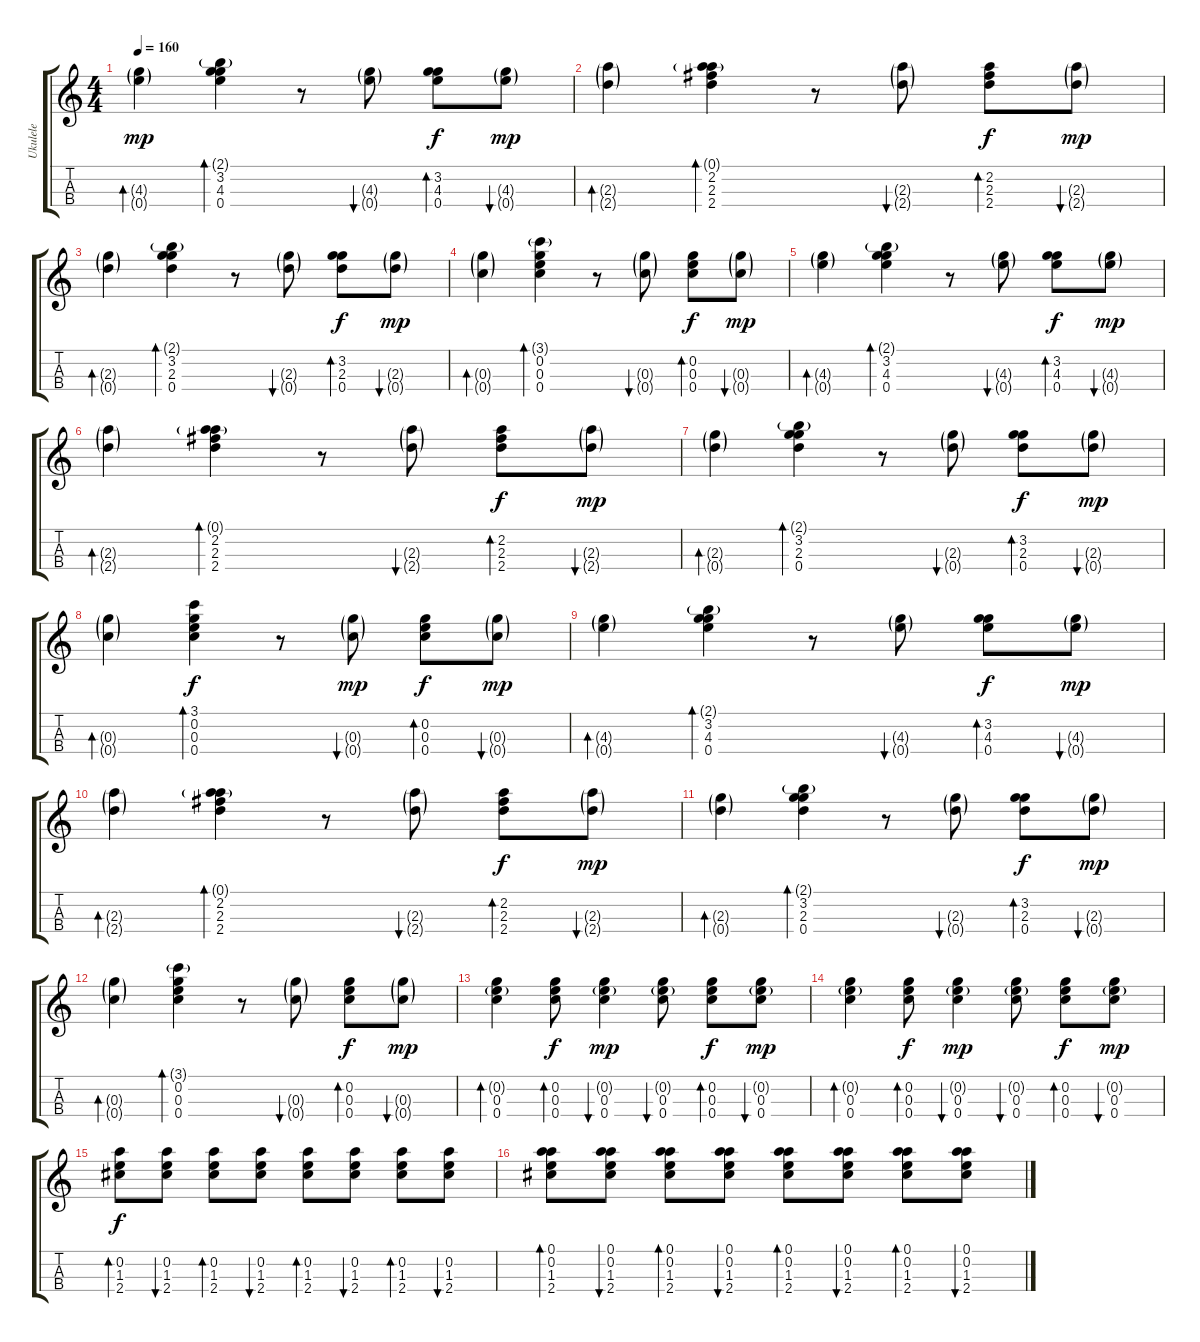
\track ("Ukulele" "Ukulele") {instrument acousticguitarnylon}
\staff {score tabs}
\tuning (A4 E4 C4 G4) {hide}
\ts (4 4)
\tempo 160
\clef g2
\ks c
(4.3{g} 0.4{g}).4{bd 60 dy mp} (2.1{g} 3.2 4.3 0.4).4{bd 60} r.8 (4.3{g} 0.4{g}).8{bu 60} (3.2 4.3 0.4).8{bd 60 dy f} (4.3{g} 0.4{g}).8{bu 60 dy mp} |
(2.3{g} 2.4{g}).4{bd 60} (0.1{g} 2.2 2.3 2.4).4{bd 60} r.8 (2.3{g} 2.4{g}).8{bu 60} (2.2 2.3 2.4).8{bd 60 dy f} (2.3{g} 2.4{g}).8{bu 60 dy mp} |
(2.3{g} 0.4{g}).4{bd 60} (2.1{g} 3.2 2.3 0.4).4{bd 60} r.8 (2.3{g} 0.4{g}).8{bu 60} (3.2 2.3 0.4).8{bd 60 dy f} (2.3{g} 0.4{g}).8{bu 60 dy mp} |
(0.3{g} 0.4{g}).4{bd 60} (3.1{g} 0.2 0.3 0.4).4{bd 60} r.8 (0.3{g} 0.4{g}).8{bu 60} (0.2 0.3 0.4).8{bd 60 dy f} (0.3{g} 0.4{g}).8{bu 60 dy mp} |
(4.3{g} 0.4{g}).4{bd 60} (2.1{g} 3.2 4.3 0.4).4{bd 60} r.8 (4.3{g} 0.4{g}).8{bu 60} (3.2 4.3 0.4).8{bd 60 dy f} (4.3{g} 0.4{g}).8{bu 60 dy mp} |
(2.3{g} 2.4{g}).4{bd 60} (0.1{g} 2.2 2.3 2.4).4{bd 60} r.8 (2.3{g} 2.4{g}).8{bu 60} (2.2 2.3 2.4).8{bd 60 dy f} (2.3{g} 2.4{g}).8{bu 60 dy mp} |
(2.3{g} 0.4{g}).4{bd 60} (2.1{g} 3.2 2.3 0.4).4{bd 60} r.8 (2.3{g} 0.4{g}).8{bu 60} (3.2 2.3 0.4).8{bd 60 dy f} (2.3{g} 0.4{g}).8{bu 60 dy mp} |
(0.3{g} 0.4{g}).4{bd 60} (3.1 0.2 0.3 0.4).4{bd 60 dy f} r.8 (0.3{g} 0.4{g}).8{bu 60 dy mp} (0.2 0.3 0.4).8{bd 60 dy f} (0.3{g} 0.4{g}).8{bu 60 dy mp} |
(4.3{g} 0.4{g}).4{bd 60} (2.1{g} 3.2 4.3 0.4).4{bd 60} r.8 (4.3{g} 0.4{g}).8{bu 60} (3.2 4.3 0.4).8{bd 60 dy f} (4.3{g} 0.4{g}).8{bu 60 dy mp} |
(2.3{g} 2.4{g}).4{bd 60} (0.1{g} 2.2 2.3 2.4).4{bd 60} r.8 (2.3{g} 2.4{g}).8{bu 60} (2.2 2.3 2.4).8{bd 60 dy f} (2.3{g} 2.4{g}).8{bu 60 dy mp} |
(2.3{g} 0.4{g}).4{bd 60} (2.1{g} 3.2 2.3 0.4).4{bd 60} r.8 (2.3{g} 0.4{g}).8{bu 60} (3.2 2.3 0.4).8{bd 60 dy f} (2.3{g} 0.4{g}).8{bu 60 dy mp} |
(0.3{g} 0.4{g}).4{bd 60} (3.1{g} 0.2 0.3 0.4).4{bd 60} r.8 (0.3{g} 0.4{g}).8{bu 60} (0.2 0.3 0.4).8{bd 60 dy f} (0.3{g} 0.4{g}).8{bu 60 dy mp} |
(0.2{g} 0.3 0.4).4{bd 60} (0.2 0.3 0.4).8{bd 60 dy f} (0.2{g} 0.3 0.4).4{bu 60 dy mp} (0.2{g} 0.3 0.4).8{bu 60} (0.2 0.3 0.4).8{bd 60 dy f} (0.2{g} 0.3 0.4).8{bu 60 dy mp} |
(0.2{g} 0.3 0.4).4{bd 60} (0.2 0.3 0.4).8{bd 60 dy f} (0.2{g} 0.3 0.4).4{bu 60 dy mp} (0.2{g} 0.3 0.4).8{bu 60} (0.2 0.3 0.4).8{bd 60 dy f} (0.2{g} 0.3 0.4).8{bu 60 dy mp} |
(0.2 1.3 2.4).8{bd 120 dy f} (0.2 1.3 2.4).8{bu 120} (0.2 1.3 2.4).8{bd 120} (0.2 1.3 2.4).8{bu 120} (0.2 1.3 2.4).8{bd 120} (0.2 1.3 2.4).8{bu 120} (0.2 1.3 2.4).8{bd 120} (0.2 1.3 2.4).8{bu 120} |
(0.1 0.2 1.3 2.4).8{bd 120} (0.1 0.2 1.3 2.4).8{bu 120} (0.1 0.2 1.3 2.4).8{bd 120} (0.1 0.2 1.3 2.4).8{bu 120} (0.1 0.2 1.3 2.4).8{bd 120} (0.1 0.2 1.3 2.4).8{bu 120} (0.1 0.2 1.3 2.4).8{bd 120} (0.1 0.2 1.3 2.4).8{bu 120}
